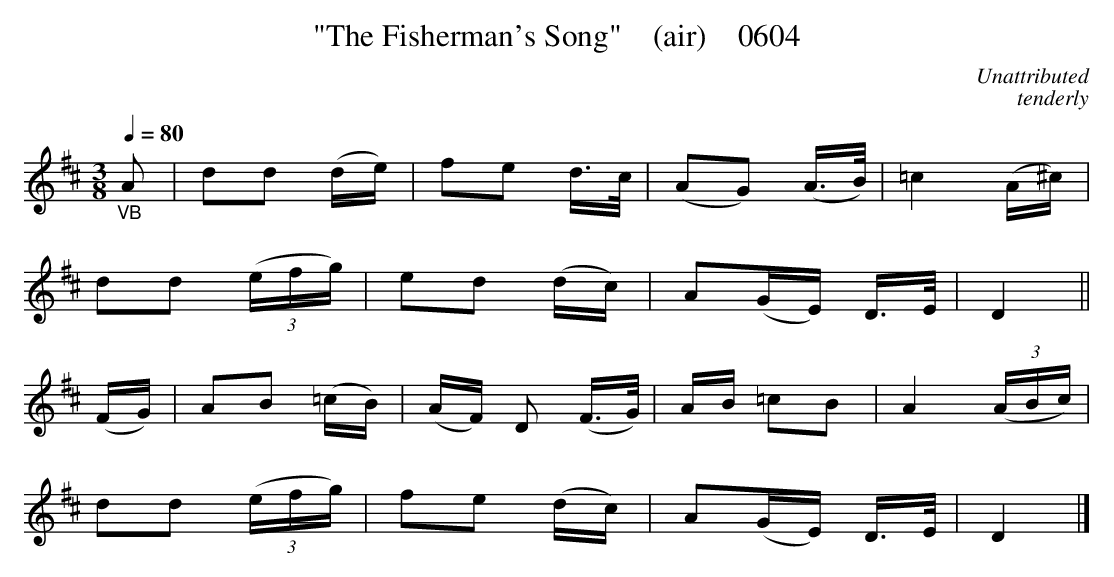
X:1
T:"The Fisherman's Song"    (air)    0604
C:Unattributed
C:tenderly
BRENNAN June 2003 (HTTP://WWW.SOSYOURMOM.COM)
Q:1/4=80
M:3/8
L:1/16
K:D
"_VB"A2|d2d2 (de)|f2e2 d3/2c/2|(A2G2) (A3/2B/2)|=c4(A^c)|
d2d2  (3(efg)|e2d2 (dc)|A2(GE) D3/2E/2|D4||
(FG)|A2B2 (=cB)|(AF) D2 (F3/2G/2)|AB =c2B2|A4 (3(ABc)|
d2d2  (3(efg)|f2e2 (dc)|A2(GE) D3/2E/2|D4|]
